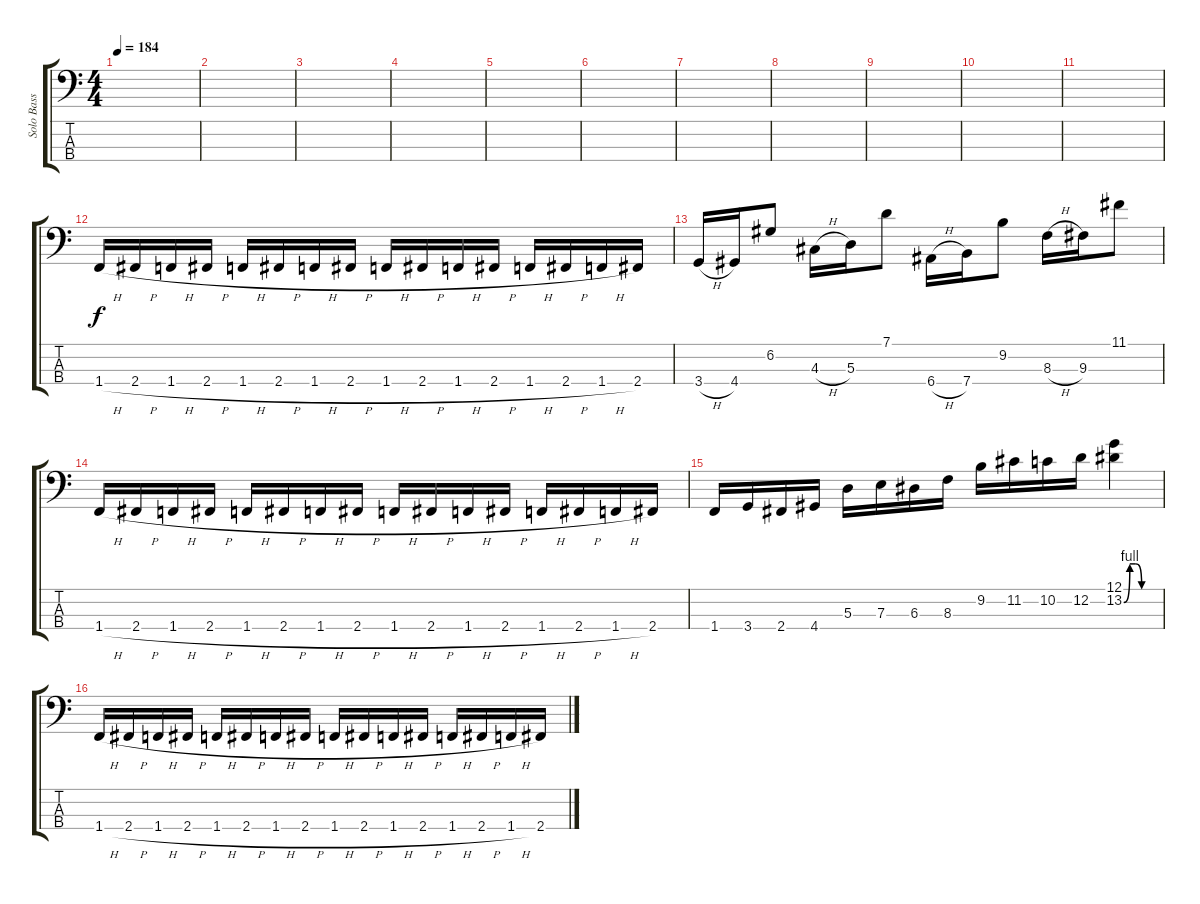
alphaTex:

\track ("Solo Bass Guitar" "Solo Bass ") {solo instrument slapbass1}
\staff {score tabs}
\tuning (G2 D2 A1 E1) {hide}
\ts (4 4)
\tempo 184
\clef f4
\ks c
|
|
|
|
|
|
|
|
|
|
|
1.4{h}.16 2.4{h}.16 1.4{h}.16 2.4{h}.16 1.4{h}.16 2.4{h}.16 1.4{h}.16 2.4{h}.16 1.4{h}.16 2.4{h}.16 1.4{h}.16 2.4{h}.16 1.4{h}.16 2.4{h}.16 1.4{h}.16 2.4.16 |
3.4{h}.16 4.4.16 6.2.8 4.3{h}.16 5.3.16 7.1.8 6.4{h}.16 7.4.16 9.2.8 8.3{h}.16 9.3.16 11.1.8 |
1.4{h}.16 2.4{h}.16 1.4{h}.16 2.4{h}.16 1.4{h}.16 2.4{h}.16 1.4{h}.16 2.4{h}.16 1.4{h}.16 2.4{h}.16 1.4{h}.16 2.4{h}.16 1.4{h}.16 2.4{h}.16 1.4{h}.16 2.4.16 |
1.4.16 3.4.16 2.4.16 4.4.16 5.3.16 7.3.16 6.3.16 8.3.16 9.2.16 11.2.16 10.2.16 12.2.16 (12.1 13.2{be (custom 0 0 10 4 20 4 30 0 60 0)}).4 |
1.4{h}.16 2.4{h}.16 1.4{h}.16 2.4{h}.16 1.4{h}.16 2.4{h}.16 1.4{h}.16 2.4{h}.16 1.4{h}.16 2.4{h}.16 1.4{h}.16 2.4{h}.16 1.4{h}.16 2.4{h}.16 1.4{h}.16 2.4.16
